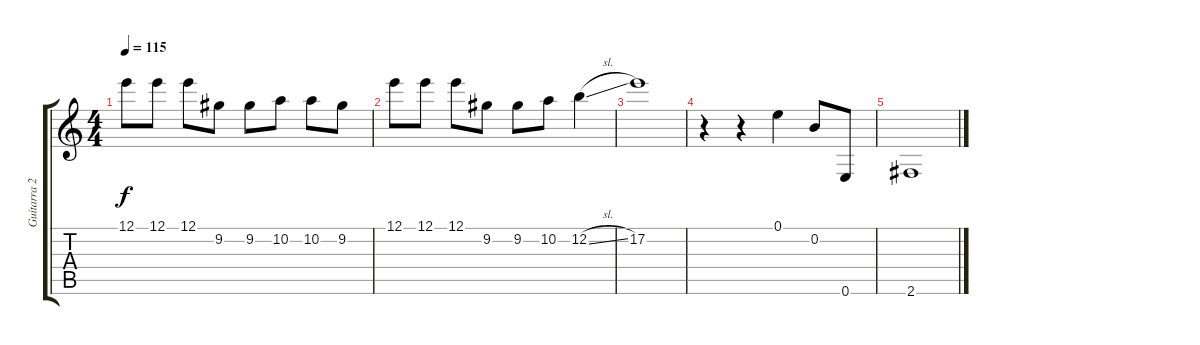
\track ("Guitarra 2" "Guitarra 2") {instrument distortionguitar}
\staff {score tabs}
\tuning (E4 B3 G3 D3 A2 E2) {hide}
\ts (4 4)
\tempo 115
\clef g2
\ks c
12.1.8{dy f} 12.1.8 12.1.8 9.2.8 9.2.8 10.2.8 10.2.8 9.2.8 |
12.1.8 12.1.8 12.1.8 9.2.8 9.2.8 10.2.8 12.2{sl}.4 |
17.2.1 |
r.4{volume 6} r.4 0.1.4 0.2.8 0.6.8 |
2.6.1
